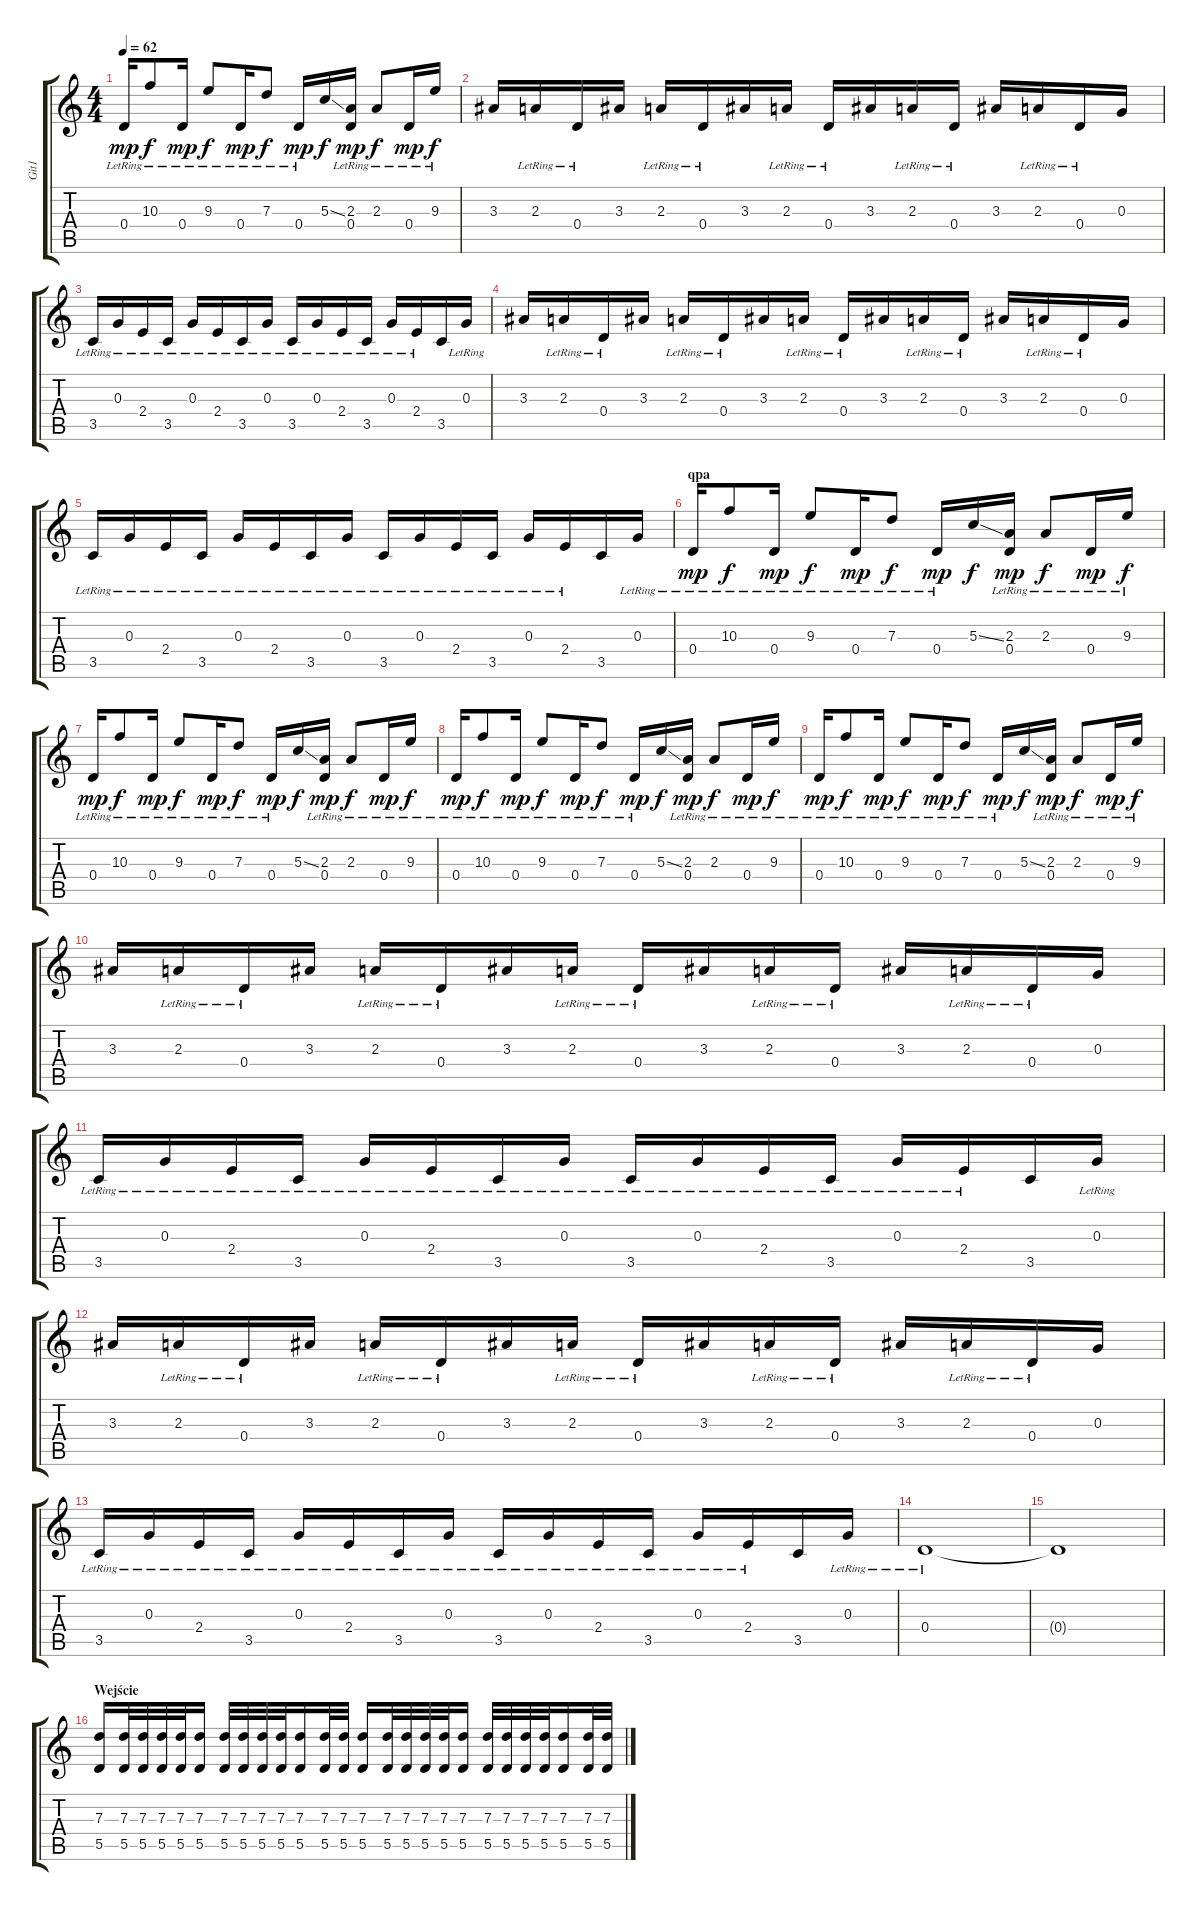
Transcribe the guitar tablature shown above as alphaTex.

\track ("Git1" "Git1") {instrument electricguitarjazz}
\staff {score tabs}
\tuning (E4 B3 G3 D3 A2 E2) {hide}
\ts (4 4)
\tempo 62
\clef g2
\ks c
0.4{lr}.16{dy mp} 10.3{lr}.8{dy f} 0.4{lr}.16{dy mp} 9.3{lr}.8{dy f} 0.4{lr}.16{dy mp} 7.3{lr}.8{dy f} 0.4{lr}.16{dy mp} 5.3{ss}.16{dy f} (2.3 0.4{lr}).16{dy mp} 2.3{lr}.8{dy f} 0.4{lr}.16{dy mp} 9.3{lr}.16{dy f} |
3.3.16 2.3{lr}.16 0.4{lr}.16 3.3.16 2.3{lr}.16 0.4{lr}.16 3.3.16 2.3{lr}.16 0.4{lr}.16 3.3.16 2.3{lr}.16 0.4{lr}.16 3.3.16 2.3{lr}.16 0.4{lr}.16 0.3.16 |
3.5{lr}.16 0.3{lr}.16 2.4{lr}.16 3.5{lr}.16 0.3{lr}.16 2.4{lr}.16 3.5{lr}.16 0.3{lr}.16 3.5{lr}.16 0.3{lr}.16 2.4{lr}.16 3.5{lr}.16 0.3{lr}.16 2.4{lr}.16 3.5.16 0.3{lr}.16 |
3.3.16 2.3{lr}.16 0.4{lr}.16 3.3.16 2.3{lr}.16 0.4{lr}.16 3.3.16 2.3{lr}.16 0.4{lr}.16 3.3.16 2.3{lr}.16 0.4{lr}.16 3.3.16 2.3{lr}.16 0.4{lr}.16 0.3.16 |
3.5{lr}.16 0.3{lr}.16 2.4{lr}.16 3.5{lr}.16 0.3{lr}.16 2.4{lr}.16 3.5{lr}.16 0.3{lr}.16 3.5{lr}.16 0.3{lr}.16 2.4{lr}.16 3.5{lr}.16 0.3{lr}.16 2.4{lr}.16 3.5.16 0.3{lr}.16 |
\section ("" "qpa")
0.4{lr}.16{dy mp} 10.3{lr}.8{dy f} 0.4{lr}.16{dy mp} 9.3{lr}.8{dy f} 0.4{lr}.16{dy mp} 7.3{lr}.8{dy f} 0.4{lr}.16{dy mp} 5.3{ss}.16{dy f} (2.3 0.4{lr}).16{dy mp} 2.3{lr}.8{dy f} 0.4{lr}.16{dy mp} 9.3{lr}.16{dy f} |
0.4{lr}.16{dy mp} 10.3{lr}.8{dy f} 0.4{lr}.16{dy mp} 9.3{lr}.8{dy f} 0.4{lr}.16{dy mp} 7.3{lr}.8{dy f} 0.4{lr}.16{dy mp} 5.3{ss}.16{dy f} (2.3 0.4{lr}).16{dy mp} 2.3{lr}.8{dy f} 0.4{lr}.16{dy mp} 9.3{lr}.16{dy f} |
0.4{lr}.16{dy mp} 10.3{lr}.8{dy f} 0.4{lr}.16{dy mp} 9.3{lr}.8{dy f} 0.4{lr}.16{dy mp} 7.3{lr}.8{dy f} 0.4{lr}.16{dy mp} 5.3{ss}.16{dy f} (2.3 0.4{lr}).16{dy mp} 2.3{lr}.8{dy f} 0.4{lr}.16{dy mp} 9.3{lr}.16{dy f} |
0.4{lr}.16{dy mp} 10.3{lr}.8{dy f} 0.4{lr}.16{dy mp} 9.3{lr}.8{dy f} 0.4{lr}.16{dy mp} 7.3{lr}.8{dy f} 0.4{lr}.16{dy mp} 5.3{ss}.16{dy f} (2.3 0.4{lr}).16{dy mp} 2.3{lr}.8{dy f} 0.4{lr}.16{dy mp} 9.3{lr}.16{dy f} |
3.3.16 2.3{lr}.16 0.4{lr}.16 3.3.16 2.3{lr}.16 0.4{lr}.16 3.3.16 2.3{lr}.16 0.4{lr}.16 3.3.16 2.3{lr}.16 0.4{lr}.16 3.3.16 2.3{lr}.16 0.4{lr}.16 0.3.16 |
3.5{lr}.16 0.3{lr}.16 2.4{lr}.16 3.5{lr}.16 0.3{lr}.16 2.4{lr}.16 3.5{lr}.16 0.3{lr}.16 3.5{lr}.16 0.3{lr}.16 2.4{lr}.16 3.5{lr}.16 0.3{lr}.16 2.4{lr}.16 3.5.16 0.3{lr}.16 |
3.3.16 2.3{lr}.16 0.4{lr}.16 3.3.16 2.3{lr}.16 0.4{lr}.16 3.3.16 2.3{lr}.16 0.4{lr}.16 3.3.16 2.3{lr}.16 0.4{lr}.16 3.3.16 2.3{lr}.16 0.4{lr}.16 0.3.16 |
3.5{lr}.16 0.3{lr}.16 2.4{lr}.16 3.5{lr}.16 0.3{lr}.16 2.4{lr}.16 3.5{lr}.16 0.3{lr}.16 3.5{lr}.16 0.3{lr}.16 2.4{lr}.16 3.5{lr}.16 0.3{lr}.16 2.4{lr}.16 3.5.16 0.3{lr}.16 |
0.4{lr}.1 |
0.4{t}.1 |
\section ("" "Wejście")
(7.3 5.5).16 (7.3 5.5).32 (7.3 5.5).32 (7.3 5.5).32 (7.3 5.5).32 (7.3 5.5).16 (7.3 5.5).32 (7.3 5.5).32 (7.3 5.5).32 (7.3 5.5).32 (7.3 5.5).16 (7.3 5.5).32 (7.3 5.5).32 (7.3 5.5).16 (7.3 5.5).32 (7.3 5.5).32 (7.3 5.5).32 (7.3 5.5).32 (7.3 5.5).16 (7.3 5.5).32 (7.3 5.5).32 (7.3 5.5).32 (7.3 5.5).32 (7.3 5.5).16 (7.3 5.5).32 (7.3 5.5).32
